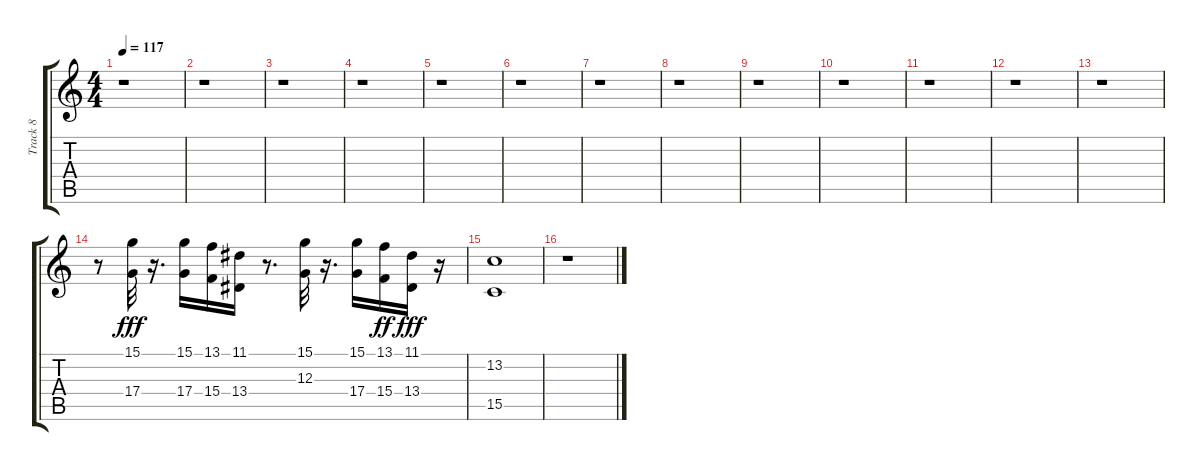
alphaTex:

\track ("Track 8" "Track 8") {instrument brasssection}
\staff {score tabs}
\tuning (E4 B3 G3 D3 A2 E2) {hide}
\ts (4 4)
\tempo 117
\clef g2
\ks c
r.1{dy fff} |
r.1 |
r.1 |
r.1 |
r.1 |
r.1 |
r.1 |
r.1 |
r.1 |
r.1 |
r.1 |
r.1 |
r.1 |
r.8 (15.1 17.4).32{instrument brasssection} r.16{d} (15.1 17.4).16 (13.1 15.4).16 (11.1 13.4).16 r.8{d} (15.1 12.3).32 r.16{d} (15.1 17.4).16 (13.1 15.4).16{dy ff} (11.1 13.4).16{dy fff} r.16 |
(13.2 15.5).1 |
r.1
